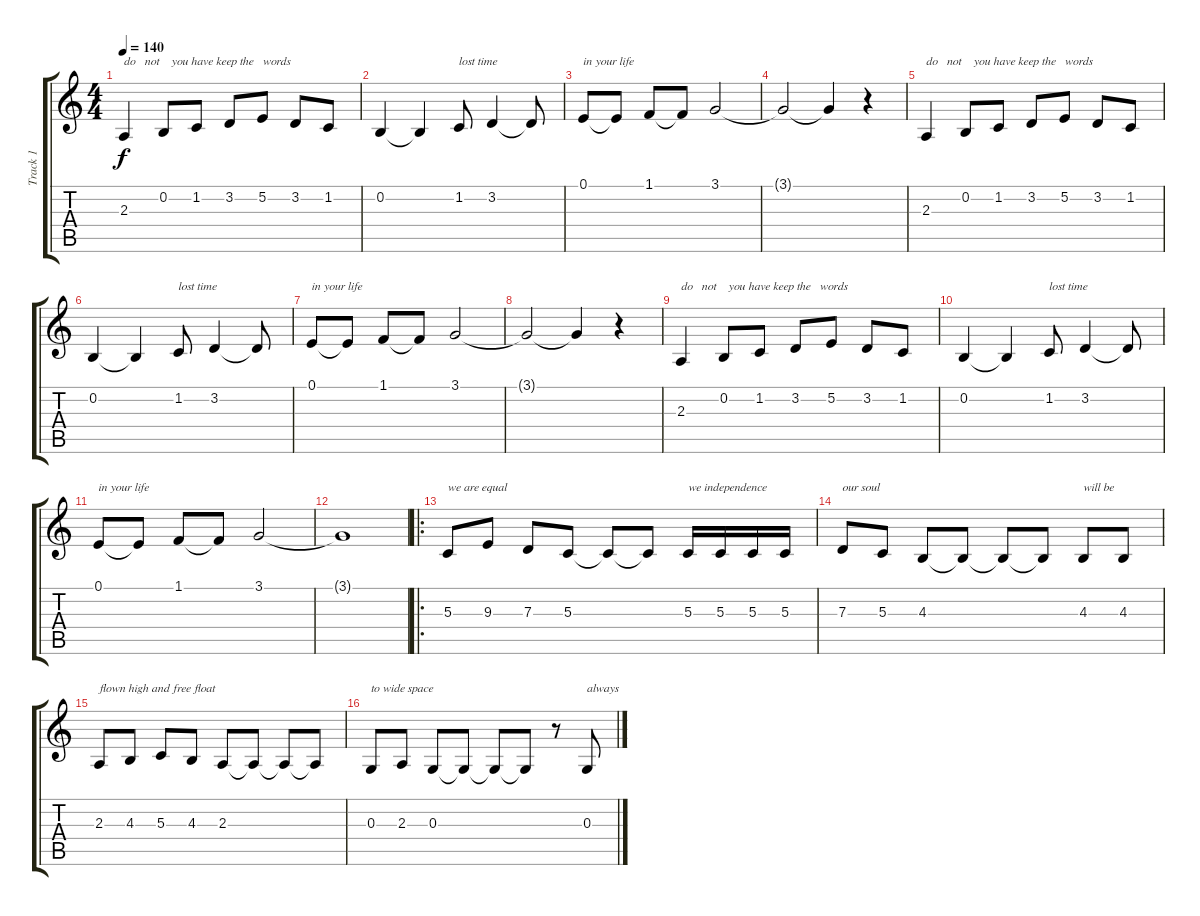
\track ("Track 1" "Track 1") {instrument clarinet}
\staff {score tabs}
\tuning (E4 B3 G3 D3 A2 E2) {hide}
\ts (4 4)
\tempo 140
\clef g2
\ks c
2.3.4{txt "do   not    you have keep the   words" dy f} 0.2.8 1.2.8 3.2.8 5.2.8 3.2.8 1.2.8 |
0.2.4 0.2{t}.4 1.2.8{txt "lost time"} 3.2.4 3.2{t}.8 |
0.1.8{txt "in your life"} 0.1{t}.8 1.1.8 1.1{t}.8 3.1.2 |
3.1{t}.2 3.1{t}.4 r.4 |
2.3.4{txt "do   not    you have keep the   words"} 0.2.8 1.2.8 3.2.8 5.2.8 3.2.8 1.2.8 |
0.2.4 0.2{t}.4 1.2.8{txt "lost time"} 3.2.4 3.2{t}.8 |
0.1.8{txt "in your life"} 0.1{t}.8 1.1.8 1.1{t}.8 3.1.2 |
3.1{t}.2 3.1{t}.4 r.4 |
2.3.4{txt "do   not    you have keep the   words"} 0.2.8 1.2.8 3.2.8 5.2.8 3.2.8 1.2.8 |
0.2.4 0.2{t}.4 1.2.8{txt "lost time"} 3.2.4 3.2{t}.8 |
0.1.8{txt "in your life"} 0.1{t}.8 1.1.8 1.1{t}.8 3.1.2 |
3.1{t}.1 |
\ro
5.3.8{txt "we are equal"} 9.3.8 7.3.8 5.3.8 5.3{t}.8 5.3{t}.8 5.3.16{txt "we independence"} 5.3.16 5.3.16 5.3.16 |
7.3.8{txt "our soul"} 5.3.8 4.3.8 4.3{t}.8 4.3{t}.8 4.3{t}.8 4.3.8{txt "will be"} 4.3.8 |
2.3.8{txt "flown high and free float"} 4.3.8 5.3.8 4.3.8 2.3.8 2.3{t}.8 2.3{t}.8 2.3{t}.8 |
0.3.8{txt "to wide space"} 2.3.8 0.3.8 0.3{t}.8 0.3{t}.8 0.3{t}.8 r.8 0.3.8{txt "always"}
